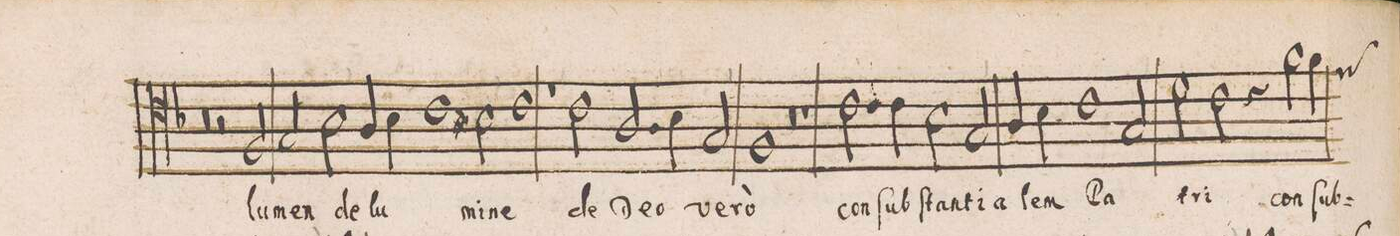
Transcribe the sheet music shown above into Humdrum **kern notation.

**kern	**text
*I"TENOR	*
*clefC4	*
*k[b-]	*
*met(C|)	*
*M2/1	*
0r	.
=31	=31
2r	.
2F/	lu-
2G/	-men
2B-\	de
=32	=32
4A/	lu-
4B-\	.
1c	.
2Bn\	-mi-
=33	=33
1c	-ne
1r	.
=34	=34
2c\	de
2.A/	De-
4B-\	-o
2G/	ve-
=35	=35
1F	-ro
1r	.
=36	=36
0r	.
=37	=37
2.c\	con-
4c\	-ſub-
2B-\	-ſtan-
2G/	-ti-
=38	=38
4A/	-a-
4B-\	-lem
1c	Pa-
2G/	.
=39	=39
2d\	-tri
2c\	.
4r	.
2f\	con-
*custos:e	*
4f\	-ſub-
=40	=40
*-	*-
